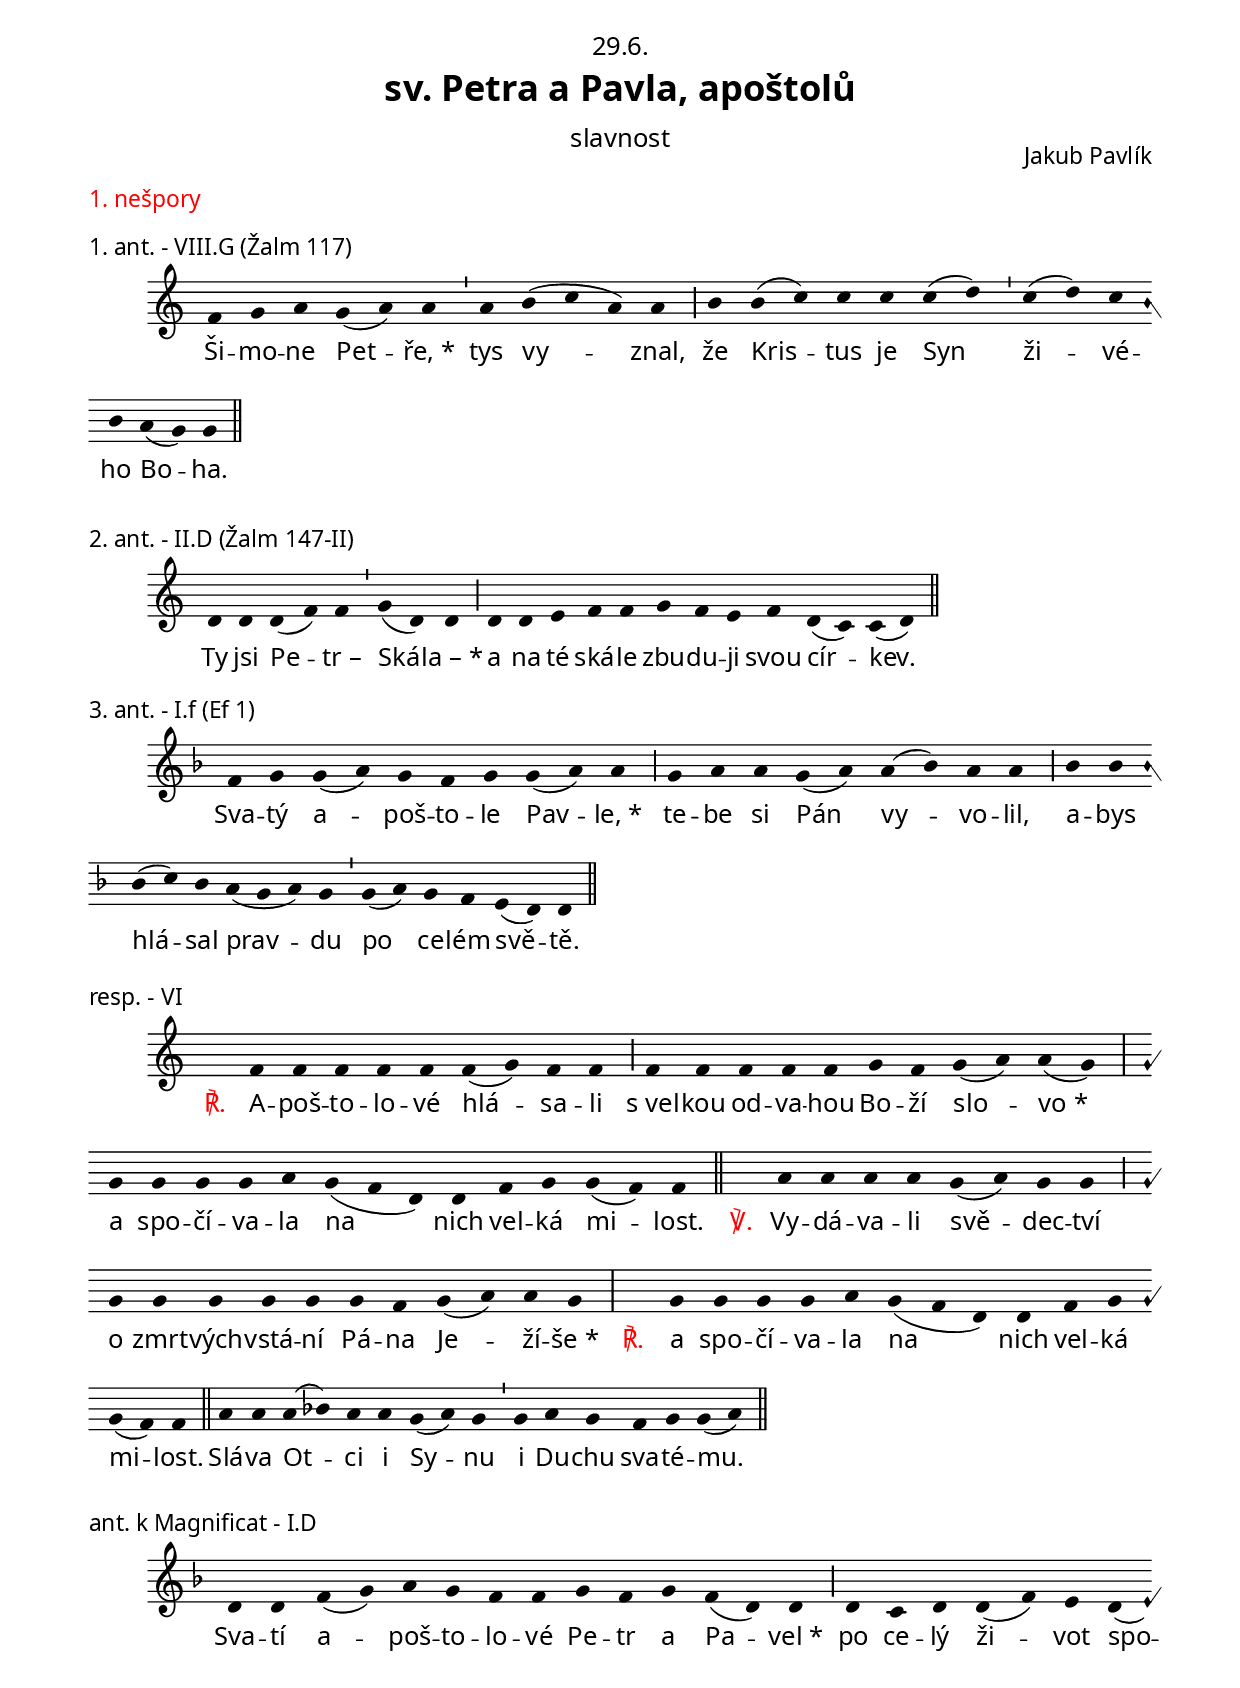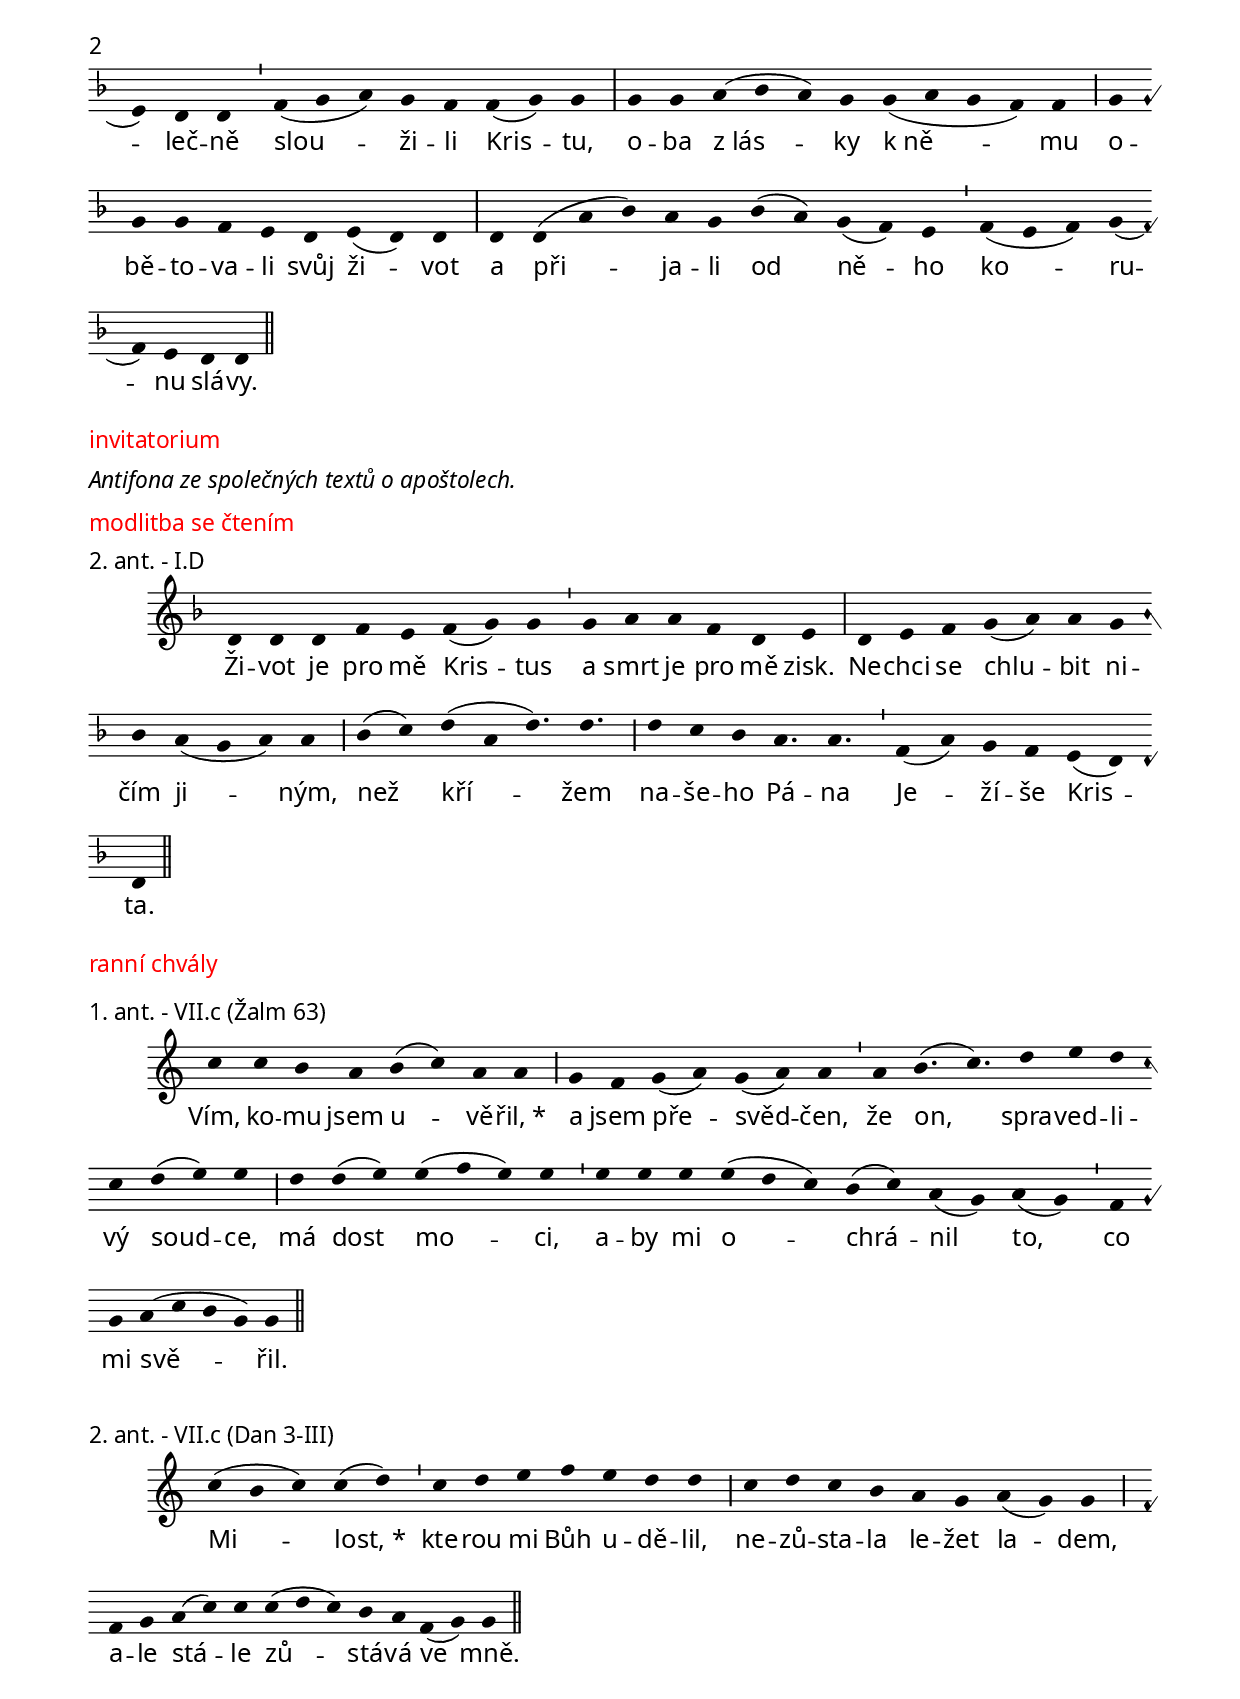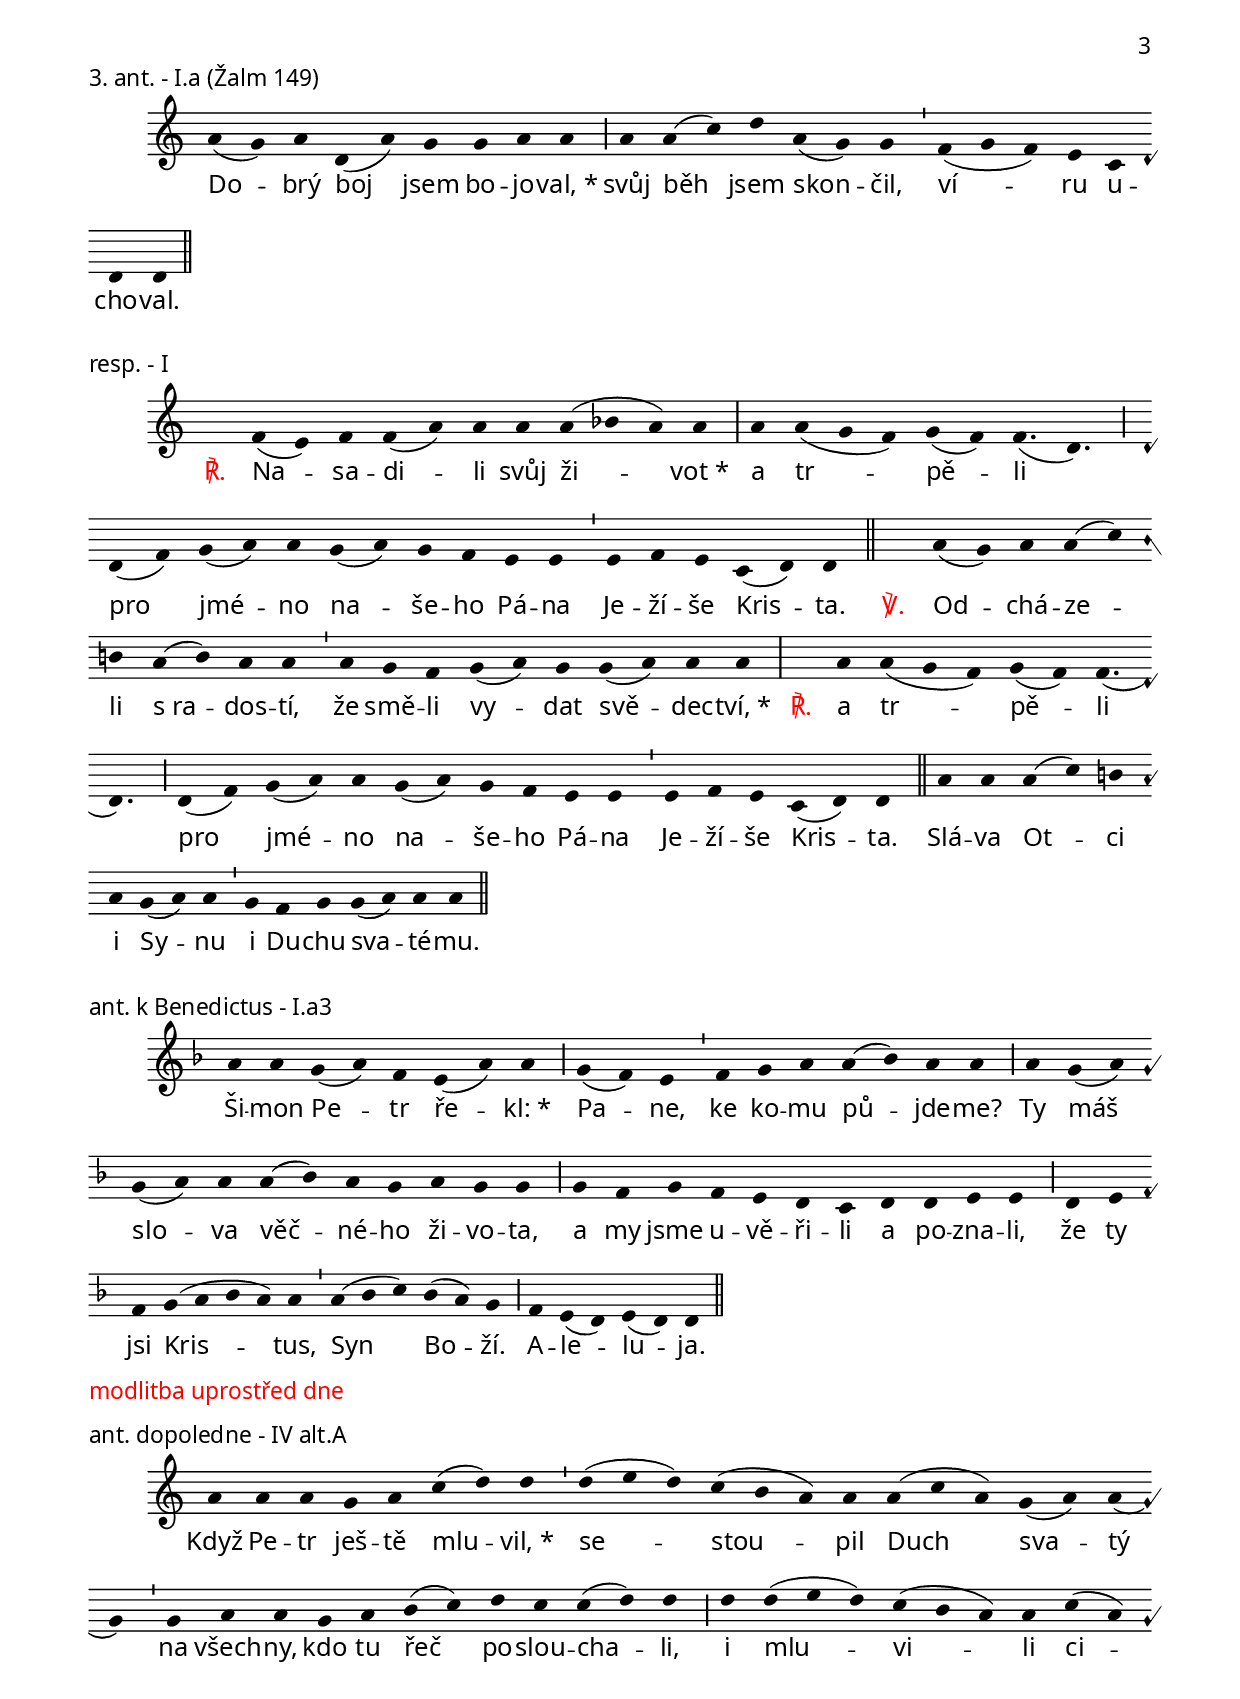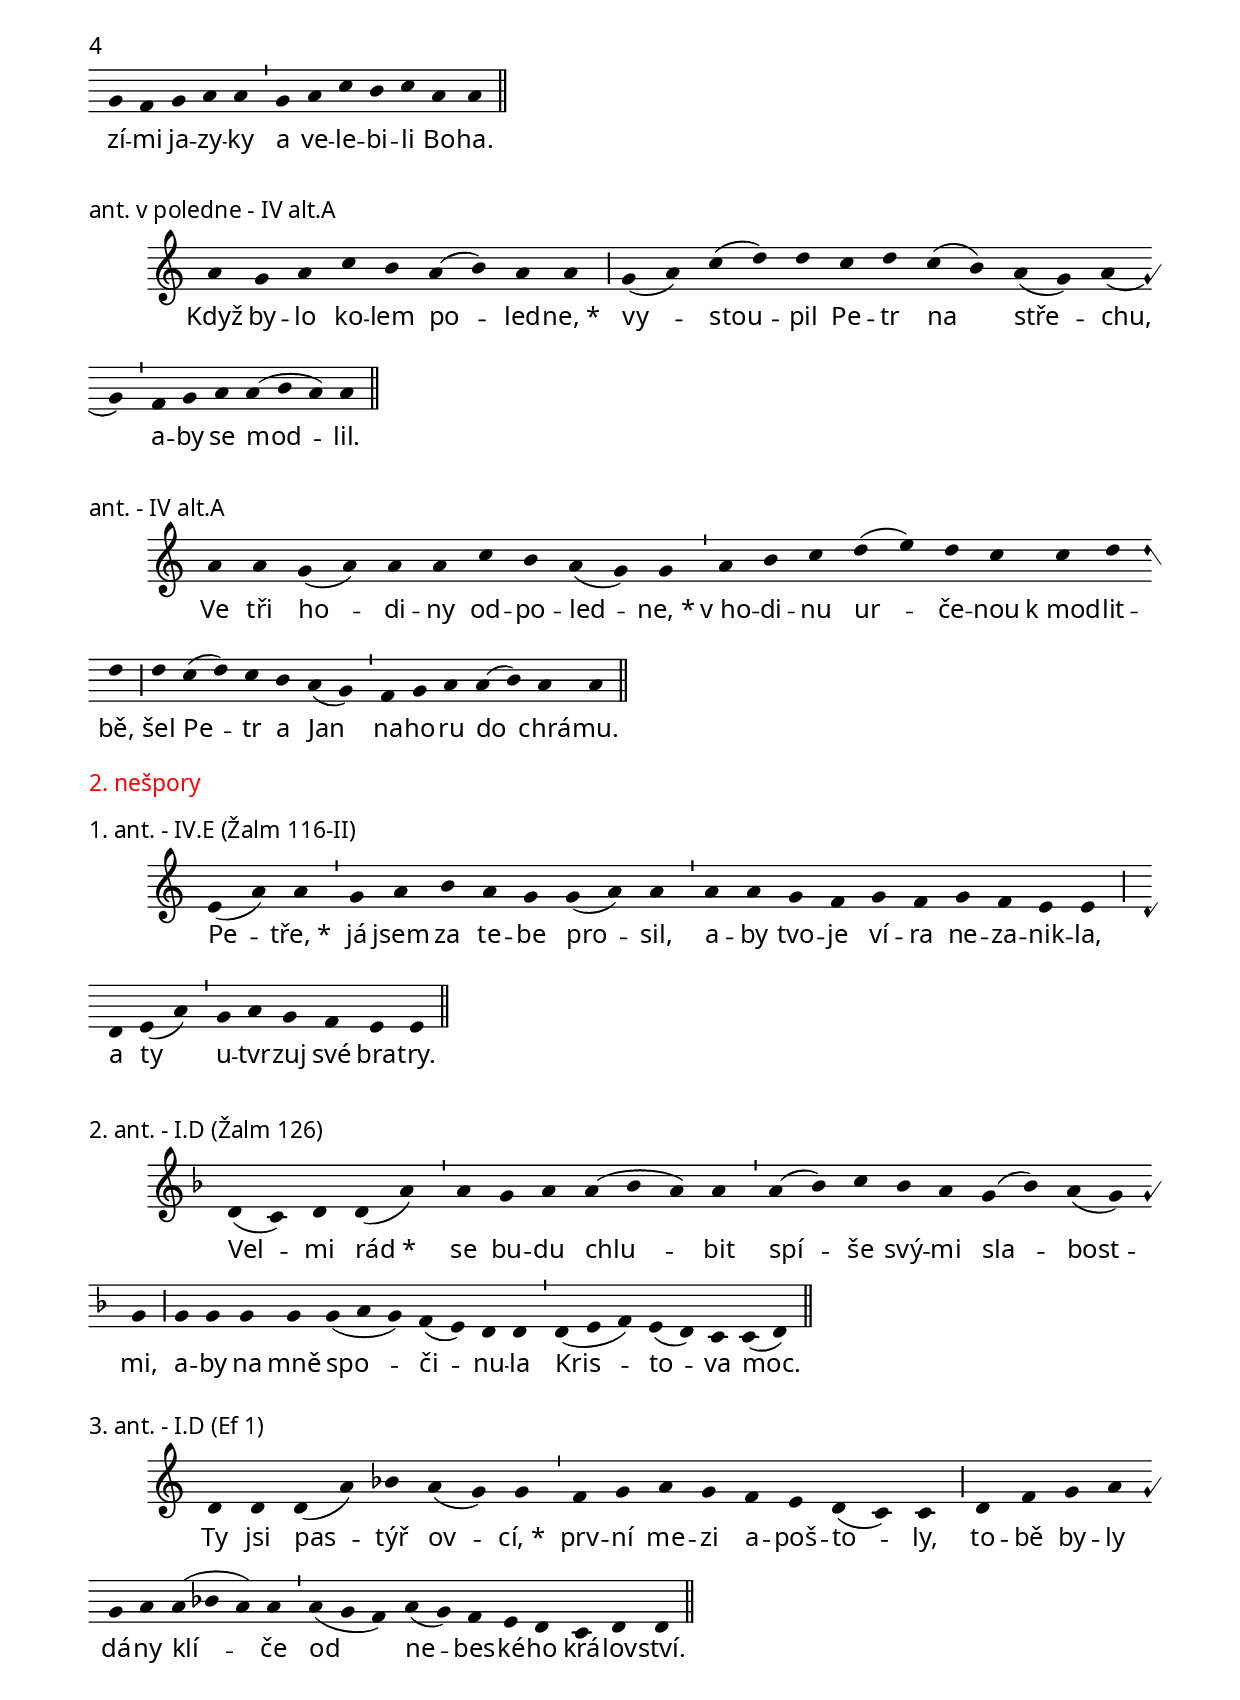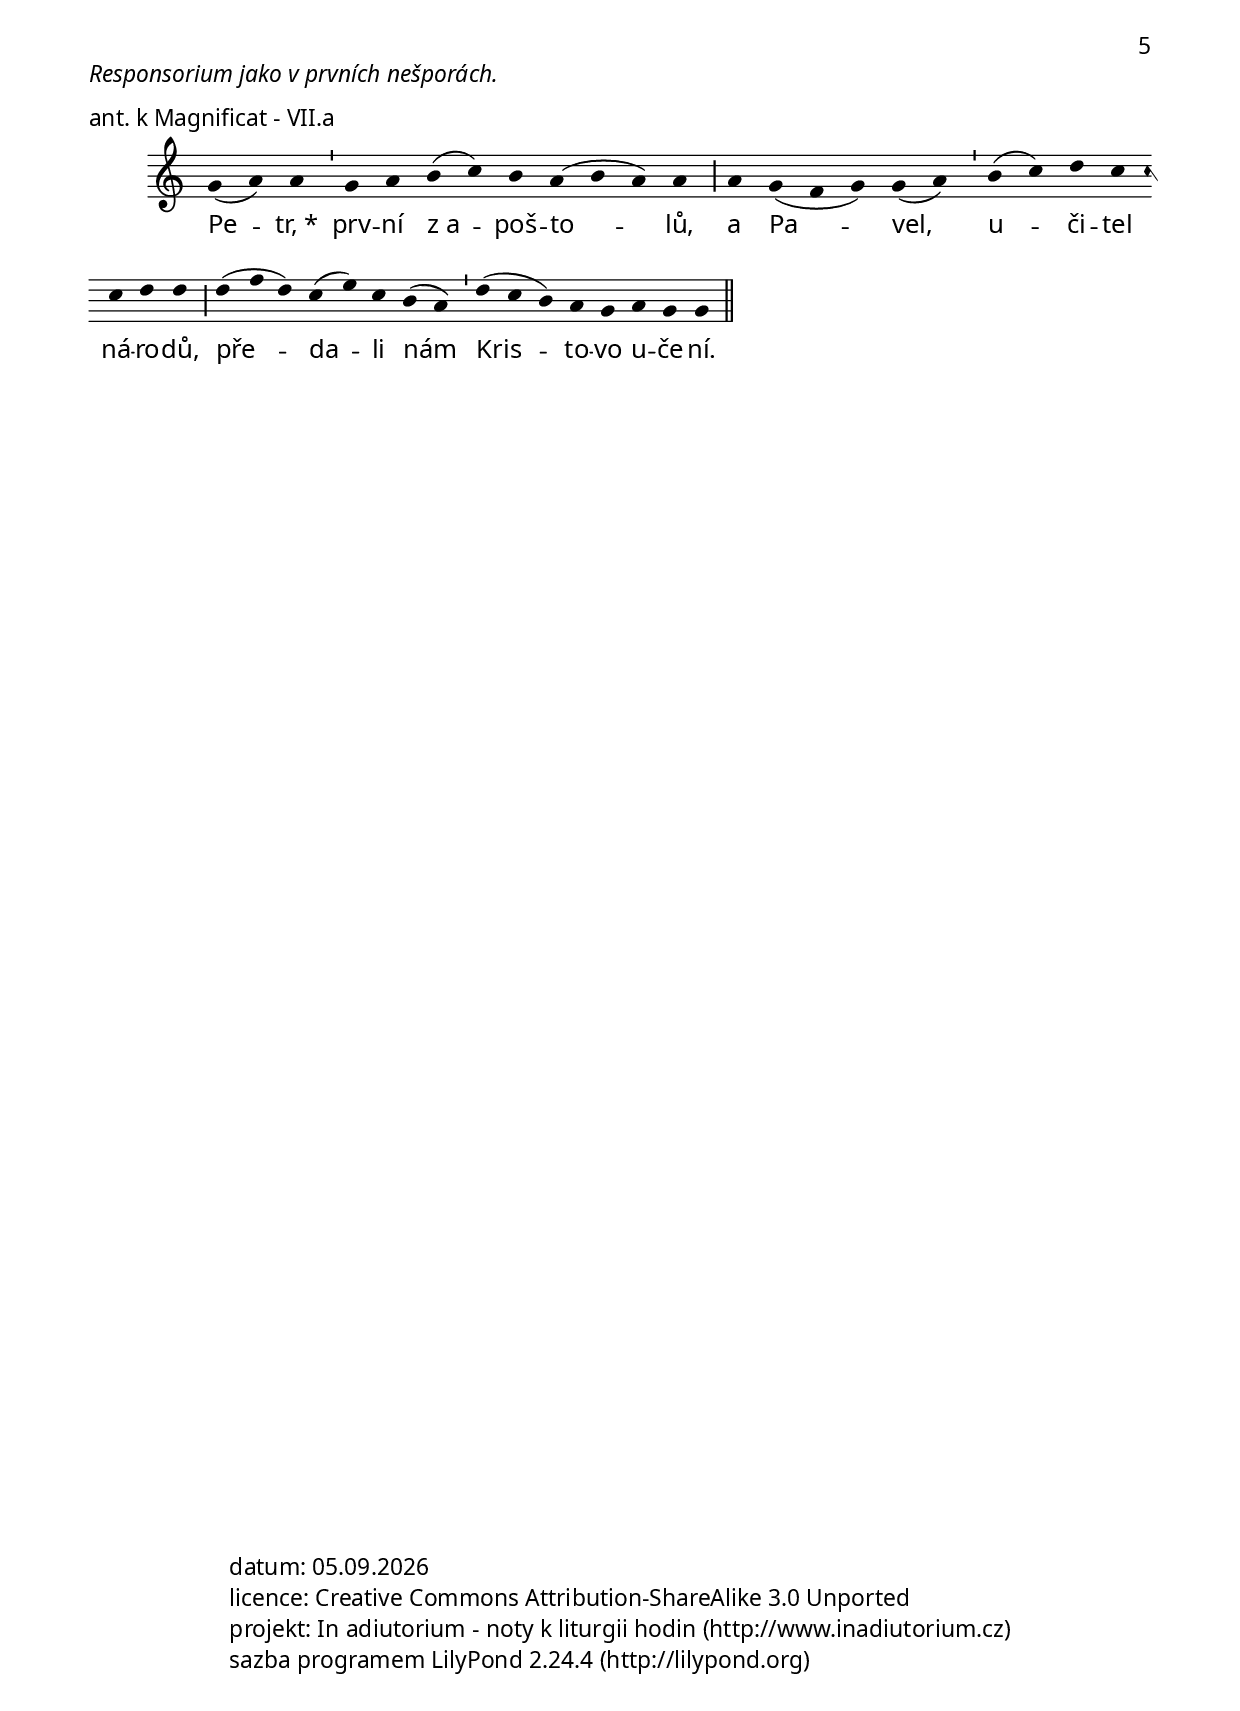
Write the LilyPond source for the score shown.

\version "2.15.37"

\include "../spolecne.ly"
\include "../dilyresponsorii.ly"

\header {
  title = \markup\titleSvatek
            "sv. Petra a Pavla, apoštolů"
            slavnost
            29.6.
  composer = "Jakub Pavlík"
}

\markup {\nadpisHodinka {"1. nešpory"}}

\score {
  \relative c' {
    \choralniRezim
    f4 g a g( a) a \barMin
    a b( c a) a \barMaior b b( c) c c c( d) \barMin c( d) c b a( g) g \barFinalis
  }
  \addlyrics {
    Ši -- mo -- ne Pet -- ře,_*
    tys vy -- znal, že Kris -- tus je Syn ži -- vé -- ho Bo -- ha.
  }
  \header {
    quid = "1. ant."
    modus = "VIII"
    differentia = "G"
    psalmus = "Žalm 117"
    id = "1ne-a1"
    piece = \markup {\sestavTitulek}
  }
}

\score {
  \relative c' {
    \choralniRezim
    d4 d d( f) f \barMin g( d) d \barMaior
    d d e f f g f e f d( c) c( d) \barFinalis
  }
  \addlyrics {
    Ty jsi Pe -- tr_– Ská -- la_–_*
    a na té ská -- le zbu -- du -- ji svou cír -- kev.
  }
  \header {
    quid = "2. ant."
    modus = "II"
    differentia = "D"
    psalmus = "Žalm 147-II"
    id = "1ne-a2"
    piece = \markup {\sestavTitulek}
  }
}

\score {
  \relative c' {
    \choralniRezim
    \key f \major
    f4 g g( a) g f g g( a) a \barMaior
    g a a g( a) a( bes) a a \barMaior
    bes bes bes( c) bes a( g a) g \barMin
    g( a) g f e( d) d \barFinalis
  }
  \addlyrics {
    Sva -- tý a -- poš -- to -- le Pav -- le,_*
    te -- be si Pán vy -- vo -- lil,
    a -- bys hlá -- sal prav -- du
    po ce -- lém svě -- tě.
  }
  \header {
    quid = "3. ant."
    modus = "I"
    differentia = "f"
    psalmus = "Ef 1"
    placet = "druhá půle kolem _pravdu_ je taková těžkopádná"
    id = "1ne-a3"
    piece = \markup {\sestavTitulek}
  }
}

\score {
  \relative c' {
    \choralniRezim

    % R
    \neviditelna f
    f f f f f f( g) f f \barMaior
    f f f f f g f g( a) a( g) \barMax
    g g g g a g( f d) d f g g( f) f \barFinalis
    % V
    \neviditelna a
    a4 a a a g( a) g g \barMaior
    g g g g g g f g( a) a g \barMax
    % R
    \neviditelna a
    g g g g a g( f d) d f g g( f) f \barFinalis
    % Slava
    \respVIdoxologie \barFinalis
  }
  \addlyrics {
    \Response A -- poš -- to -- lo -- vé hlá -- sa -- li
    s_vel -- kou od -- va -- hou Bo -- ží slo -- vo_*
    a spo -- čí -- va -- la na nich vel -- ká mi -- lost.
    \Verse Vy -- dá -- va -- li svě -- dec -- tví
    o zmrt -- vých -- vstá -- ní Pá -- na Je -- ží -- še_*
    \Response a spo -- čí -- va -- la na nich vel -- ká mi -- lost.
    \textRespDoxologie
  }
  \header {
    quid = "resp."
    modus = "VI"
    id = "1ne-r"
    piece = \markup {\sestavTitulekResp}
  }
}

\score {
  \relative c' {
    \key f \major
    \choralniRezim
    d4 d f( g) a g f f g f g f( d) d \barMaior
    d c d d( f) e d( e) d d \barMin f( g a) g f f( g) g \barMax
    g g a( bes a) g g( a g f) f \barMaior g g g f e d e( d) d \barMax
    d d( a' bes) a g bes( a) g( f) e \barMin f( e f) g( f) e d d \barFinalis
  }
  \addlyrics {
    Sva -- tí a -- poš -- to -- lo -- vé Pe -- tr a Pa -- vel_*
    po ce -- lý ži -- vot spo -- leč -- ně slou -- ži -- li Kris -- tu,
    o -- ba z_lás -- ky k_ně -- mu o -- bě -- to -- va -- li svůj ži -- vot
    a při -- ja -- li od ně -- ho ko -- ru -- nu slá -- vy.
  }
  \header {
    quid = "ant. k Magnificat"
    modus = "I"
    differentia = "D"
    psalmus = ""
    id = "1ne-amag"
    piece = \markup {\sestavTitulekBezZalmu}
  }
}

\markup {\nadpisHodinka {"invitatorium"}}

\markup\italic{Antifona ze společných textů o apoštolech.}

\markup {\nadpisHodinka {"modlitba se čtením"}}

\score {
  \relative c' {
    \choralniRezim

  }
  \addlyrics {
    Mi -- lu -- ješ -li mě,
    Ši -- mo -- ne Pet -- ře,
    pas mo -- je ov -- ce.
  }
  \header {
    quid = "1. ant."
    modus = ""
    differentia = ""
    psalmus = ""
    id = "mc-a1"
    piece = \markup {\sestavTitulek}
  }
}

\score {
  \relative c' {
    \choralniRezim
    \key f \major
    d4 d d f e f( g) g \barMin
    g a a f d e \barMax

    d e f g( a) a g bes a( g a) a \barMaior
    bes( c) d( a d4.) d \barMaior
    d4 c bes a4. a \barMin f4( a) g f e( d) d \barFinalis
  }
  \addlyrics {
    Ži -- vot je pro mě Kris -- tus
    a smrt je pro mě zisk.

    Ne -- chci se chlu -- bit ni -- čím ji -- ným,
    než kří -- žem
    na -- še -- ho Pá -- na Je -- ží -- še Kris -- ta.
  }
  \header {
    quid = "2. ant."
    modus = "I"
    differentia = "D"
    psalmus = ""
    fial = "pust_svatytyden.ly#odpo"
    id = "mc-a2"
    piece = \markup {\sestavTitulekBezZalmu}
  }
}

\score {
  \relative c' {
    \choralniRezim

  }
  \addlyrics {
    Pa -- ne, když jsi to ty,
    roz -- kaž, ať při -- jdu k_to -- bě po vo -- dě.
  }
  \header {
    quid = "3. ant."
    modus = ""
    differentia = ""
    psalmus = ""
    id = "mc-a3"
    piece = \markup {\sestavTitulek}
  }
}

\score {
  \relative c' {
    \choralniRezim

  }
  \addlyrics {
    Jed -- not -- ní ve ví -- ře i v_u -- tr -- pe -- ní,
    po -- tvr -- di -- li svou mu -- čed -- nic -- kou smr -- tí to,
    če -- mu u -- či -- li,
    a ob -- dr -- že -- li ko -- ru -- nu
    věč -- né slá -- vy.
  }
  \header {
    quid = "ant. ke kantikům vigilie"
    modus = ""
    differentia = ""
    psalmus = ""
    id = "mc-avig"
    piece = \markup {\sestavTitulekBezZalmu}
  }
}

\markup {\nadpisHodinka {"ranní chvály"}}

\score {
  \relative c'' {
    \choralniRezim
    c4 c b a b( c) a a \barMaior
    g f g( a) g( a) a \barMin a b4.( c) d4 e d c d( e) e \barMaior
    d d( e) e( f e) e \barMin
    e e e e( d c) b( c) a( g) a( g) \barMin f g a( c b g) g \barFinalis
  }
  \addlyrics {
    Vím, ko -- mu jsem u -- vě -- řil,_*
    a jsem pře -- svěd -- čen, že on, spra -- ved -- li -- vý soud -- ce,
    má dost mo -- ci,
    a -- by mi o -- chrá -- nil to, co mi svě -- řil.
  }
  \header {
    quid = "1. ant."
    modus = "VII"
    differentia = "c"
    psalmus = "Žalm 63"
    id = "rch-a1"
    piece = \markup {\sestavTitulek}
  }
}

\score {
  \relative c'' {
    \choralniRezim
    c4( b c) c( d) \barMin c d e f e d d \barMaior
    c d c b a g a( g) g \barMaior
    f g a( c) c c( d c) b a f( g) g \barFinalis
  }
  \addlyrics {
    Mi -- lost,_* kte -- rou mi Bůh u -- dě -- lil,
    ne -- zů -- sta -- la le -- žet la -- dem,
    a -- le stá -- le zů -- stá -- vá ve mně.
  }
  \header {
    quid = "2. ant."
    modus = "VII"
    differentia = "c"
    psalmus = "Dan 3-III"
    id = "rch-a2"
    piece = \markup {\sestavTitulek}
  }
}

\score {
  \relative c'' {
    \choralniRezim
    a4( g) a d,( a') g g a a \barMaior
    a a( c) d a( g) g \barMin
    f( g f) e c d d \barFinalis
  }
  \addlyrics {
    Do -- brý boj jsem bo -- jo -- val,_*
    svůj běh jsem skon -- čil,
    ví -- ru u -- cho -- val.
  }
  \header {
    quid = "3. ant."
    modus = "I"
    differentia = "a"
    psalmus = "Žalm 149"
    id = "rch-a3"
    piece = \markup {\sestavTitulek}
  }
}

\score {
  \relative c' {
    \choralniRezim

    % R
    \neviditelna f
    f4( e) f f( a) a a a( bes a) a \barMax
    a a( g f) g( f) f4.( d) \barMaior
    d4( f) g( a) a g( a) g f e e \barMin
    e f e c( d) d \barFinalis
    % V
    \neviditelna a
    a'4( g) a a( c) b! a( b) a a \barMin
    a g f g( a) g g( a) a a \barMax
    % R
    \neviditelna a
    a a( g f) g( f) f4.( d) \barMaior
    d4( f) g( a) a g( a) g f e e \barMin
    e f e c( d) d \barFinalis
    % Slava
    a'4 a a( c) b! a g( a) a \barMin g f g g( a) a a \barFinalis
  }
  \addlyrics {
    \Response Na -- sa -- di -- li svůj ži -- vot_*
    a tr -- pě -- li
    pro jmé -- no na -- še -- ho Pá -- na
    Je -- ží -- še Kris -- ta.
    \Verse Od -- chá -- ze -- li s_ra -- dos -- tí,
    že smě -- li vy -- dat svě -- dec -- tví,_*
    \Response a tr -- pě -- li
    pro jmé -- no na -- še -- ho Pá -- na
    Je -- ží -- še Kris -- ta.
    \textRespDoxologie
  }
  \header {
    quid = "resp."
    modus = "I"
    placet = "celkově nic moc; 
    fatální chybou pak je dlouhé melisma na _tr_ na prominentním místě 
    (první slabika slova nesoucího klíčový význam)"
    id = "rch-r"
    piece = \markup {\sestavTitulekResp}
  }
}

\score {
  \relative c'' {
    \key f \major
    \choralniRezim
    a4 a g( a) f e( a) a \barMaior
    g( f) e \barMin f g a a( bes) a a \barMaior
    a g( a) g( a) a a( bes) a g a g g \barMaior
    g f g f e d c d d e e \barMaior
    d e f g( a bes a) a \barMin a( bes c) bes( a) g \barMaior
    f e( d) e( d) d \barFinalis
  }
  \addlyrics {
    Ši -- mon Pe -- tr ře -- kl:_*
    % Je to spravne prelozene? Neni lepsi "Ke komu bychom sli?"
    Pa -- ne, ke ko -- mu pů -- jde -- me?
    Ty máš slo -- va věč -- né -- ho ži -- vo -- ta,
    a my jsme u -- vě -- ři -- li a po -- zna -- li,
    že ty jsi Kris -- tus, Syn Bo -- ží.
    A -- le -- lu -- ja.
  }
  \header {
    quid = "ant. k Benedictus"
    modus = "I"
    differentia = "a3"
    psalmus = ""
    id = "rch-aben"
    piece = \markup {\sestavTitulekBezZalmu}
  }
}

\markup {\nadpisHodinka {"modlitba uprostřed dne"}}

\score {
  \relative c'' {
    \choralniRezim
    a4 a a g a c( d) d \barMin
    d( e d) c( b a) a a( c a) g( a) a( g) \barMin
    g a a g a b( c) d c c( d) d \barMaior
    d d( e d) c( b a) a c( a) g f g a a \barMin
    g a c b c a a \barFinalis
  }
  \addlyrics {
    Když Pe -- tr ješ -- tě mlu -- vil,_*
    se -- stou -- pil Duch sva -- tý
    na všech -- ny, kdo tu řeč po -- slou -- cha -- li,
    i mlu -- vi -- li ci -- zí -- mi ja -- zy -- ky
    a ve -- le -- bi -- li Bo -- ha.
  }
  \header {
    quid = "ant. dopoledne"
    modus = "IV alt"
    differentia = "A"
    psalmus = ""
    id = "tercie"
    piece = \markup {\sestavTitulekBezZalmu}
  }
}

\score {
  \relative c'' {
    \choralniRezim
    a4 g a c b a( b) a a \barMaior
    g( a) c( d) d c d c( b) a( g) a( g) \barMin
    f g a a( b a) a \barFinalis
  }
  \addlyrics {
    Když by -- lo ko -- lem po -- led -- ne,_*
    vy -- stou -- pil Pe -- tr na stře -- chu,
    a -- by se mod -- lil.
  }
  \header {
    quid = "ant. v poledne"
    modus = "IV alt"
    differentia = "A"
    psalmus = ""
    id = "sexta"
    piece = \markup {\sestavTitulekBezZalmu}
  }
}

\score {
  \relative c'' {
    \choralniRezim
    a4 a g( a) a a c b a( g) g \barMin
    a b c d( e) d c c d d \barMaior
    d c( d) c b a( g) \barMin f g a a( b) a a \barFinalis
  }
  \addlyrics {
    Ve tři ho -- di -- ny od -- po -- led -- ne,_*
    v_ho -- di -- nu ur -- če -- nou k_mod -- lit -- bě,
    šel Pe -- tr a Jan na -- ho -- ru do chrá -- mu.
  }
  \header {
    quid = "ant."
    modus = "IV alt"
    differentia = "A"
    psalmus = ""
    id = "nona"
    piece = \markup {\sestavTitulekBezZalmu}
  }
}

\markup {\nadpisHodinka {"2. nešpory"}}

\score {
  \relative c' {
    \choralniRezim
    e( a) a \barMin g a b a g g( a) a \barMin
    a a g f g f g f e e \barMaior
    d e( a) \barMin g a g f e e \barFinalis
  }
  \addlyrics {
    Pe -- tře,_* já jsem za te -- be pro -- sil,
    a -- by tvo -- je ví -- ra ne -- za -- nik -- la,
    a ty u -- tvr -- zuj své bra -- try.
  }
  \header {
    quid = "1. ant."
    modus = "IV"
    differentia = "E"
    psalmus = "Žalm 116-II"
    placet = "retardace na _a ty_ se mi jeví nepatřičná"
    id = "2ne-a1"
    piece = \markup {\sestavTitulek}
  }
}

\score {
  \relative c' {
    \choralniRezim
    \key f \major
    d4( c) d d( a') \barMin a g a a( bes a) a \barMin a( bes) c bes a g( bes) a( g) g \barMaior
    g g g g g( a g) f( e) d d \barMin d( e f) e( d) c c( d) \barFinalis
  }
  \addlyrics {
    Vel -- mi rád_* se bu -- du chlu -- bit spí -- še svý -- mi sla -- bost -- mi,
    a -- by na mně spo -- či -- nu -- la Kris -- to -- va moc.
  }
  \header {
    quid = "2. ant."
    modus = "I"
    differentia = "D"
    psalmus = "Žalm 126"
    id = "2ne-a2"
    piece = \markup {\sestavTitulek}
  }
}

\score {
  \relative c' {
    \choralniRezim
    d4 d d( a') bes a( g) g \barMin
    f g a g f e d( c) c \barMaior
    d f g a g a a( bes a) a \barMin
    a( g f) a( g) f e d c d d \barFinalis
  }
  \addlyrics {
    Ty jsi pas -- týř ov -- cí,_*
    prv -- ní me -- zi a -- poš -- to -- ly,
    to -- bě by -- ly dá -- ny klí -- če
    od ne -- bes -- ké -- ho krá -- lov -- ství.
  }
  \header {
    quid = "3. ant."
    modus = "I"
    differentia = "D"
    psalmus = "Ef 1"
    id = "2ne-a3"
    piece = \markup {\sestavTitulek}
  }
}

\markup\italic{Responsorium jako v prvních nešporách.}

\score {
  \relative c'' {
    \choralniRezim
    g4( a) a \barMin g a b( c) b a( b a) a \barMaior
    a g( f g) g( a) \barMin b( c) d c c d d \barMaior
    d( f d) c( e) c b( a) \barMin d( c b) a g a g g \barFinalis
  }
  \addlyrics {
    Pe -- tr,_* prv -- ní z_a -- poš -- to -- lů,
    a Pa -- vel, u -- či -- tel ná -- ro -- dů,
    pře -- da -- li nám Kris -- to -- vo u -- če -- ní.
  }
  \header {
    quid = "ant. k Magnificat"
    modus = "VII"
    differentia = "a"
    psalmus = ""
    placet = "~; zkusit upravit zejm. začátek a příp. připravit zcela nezávislé alternativy"
    id = "2ne-amag"
    piece = \markup {\sestavTitulekBezZalmu}
  }
}